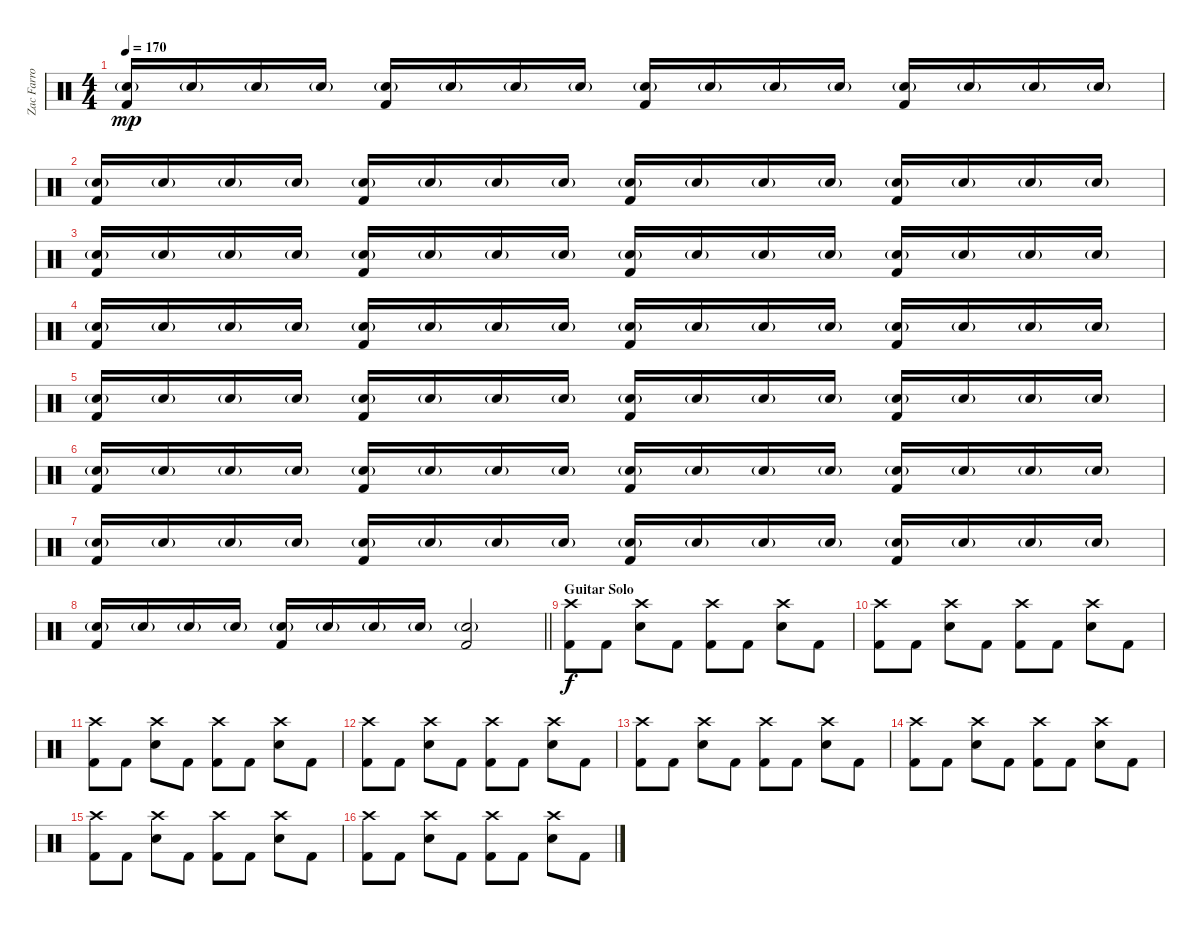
\track ("Zac Farro (Percussion)" "Zac Farro ") {instrument percussion}
\staff {score}
\articulation defaults
\ts (4 4)
\tempo 170
\clef neutral
\ks c
("Electric Snare (hit)"{g} "Kick (hit) 2").16{dy mp} "Electric Snare (hit)"{g}.16 "Electric Snare (hit)"{g}.16 "Electric Snare (hit)"{g}.16 ("Electric Snare (hit)"{g} "Kick (hit) 2").16 "Electric Snare (hit)"{g}.16 "Electric Snare (hit)"{g}.16 "Electric Snare (hit)"{g}.16 ("Electric Snare (hit)"{g} "Kick (hit) 2").16 "Electric Snare (hit)"{g}.16 "Electric Snare (hit)"{g}.16 "Electric Snare (hit)"{g}.16 ("Electric Snare (hit)"{g} "Kick (hit) 2").16 "Electric Snare (hit)"{g}.16 "Electric Snare (hit)"{g}.16 "Electric Snare (hit)"{g}.16 |
("Electric Snare (hit)"{g} "Kick (hit) 2").16 "Electric Snare (hit)"{g}.16 "Electric Snare (hit)"{g}.16 "Electric Snare (hit)"{g}.16 ("Electric Snare (hit)"{g} "Kick (hit) 2").16 "Electric Snare (hit)"{g}.16 "Electric Snare (hit)"{g}.16 "Electric Snare (hit)"{g}.16 ("Electric Snare (hit)"{g} "Kick (hit) 2").16 "Electric Snare (hit)"{g}.16 "Electric Snare (hit)"{g}.16 "Electric Snare (hit)"{g}.16 ("Electric Snare (hit)"{g} "Kick (hit) 2").16 "Electric Snare (hit)"{g}.16 "Electric Snare (hit)"{g}.16 "Electric Snare (hit)"{g}.16 |
("Electric Snare (hit)"{g} "Kick (hit) 2").16 "Electric Snare (hit)"{g}.16 "Electric Snare (hit)"{g}.16 "Electric Snare (hit)"{g}.16 ("Electric Snare (hit)"{g} "Kick (hit) 2").16 "Electric Snare (hit)"{g}.16 "Electric Snare (hit)"{g}.16 "Electric Snare (hit)"{g}.16 ("Electric Snare (hit)"{g} "Kick (hit) 2").16 "Electric Snare (hit)"{g}.16 "Electric Snare (hit)"{g}.16 "Electric Snare (hit)"{g}.16 ("Electric Snare (hit)"{g} "Kick (hit) 2").16 "Electric Snare (hit)"{g}.16 "Electric Snare (hit)"{g}.16 "Electric Snare (hit)"{g}.16 |
("Electric Snare (hit)"{g} "Kick (hit) 2").16 "Electric Snare (hit)"{g}.16 "Electric Snare (hit)"{g}.16 "Electric Snare (hit)"{g}.16 ("Electric Snare (hit)"{g} "Kick (hit) 2").16 "Electric Snare (hit)"{g}.16 "Electric Snare (hit)"{g}.16 "Electric Snare (hit)"{g}.16 ("Electric Snare (hit)"{g} "Kick (hit) 2").16 "Electric Snare (hit)"{g}.16 "Electric Snare (hit)"{g}.16 "Electric Snare (hit)"{g}.16 ("Electric Snare (hit)"{g} "Kick (hit) 2").16 "Electric Snare (hit)"{g}.16 "Electric Snare (hit)"{g}.16 "Electric Snare (hit)"{g}.16 |
("Electric Snare (hit)"{g} "Kick (hit) 2").16 "Electric Snare (hit)"{g}.16 "Electric Snare (hit)"{g}.16 "Electric Snare (hit)"{g}.16 ("Electric Snare (hit)"{g} "Kick (hit) 2").16 "Electric Snare (hit)"{g}.16 "Electric Snare (hit)"{g}.16 "Electric Snare (hit)"{g}.16 ("Electric Snare (hit)"{g} "Kick (hit) 2").16 "Electric Snare (hit)"{g}.16 "Electric Snare (hit)"{g}.16 "Electric Snare (hit)"{g}.16 ("Electric Snare (hit)"{g} "Kick (hit) 2").16 "Electric Snare (hit)"{g}.16 "Electric Snare (hit)"{g}.16 "Electric Snare (hit)"{g}.16 |
("Electric Snare (hit)"{g} "Kick (hit) 2").16 "Electric Snare (hit)"{g}.16 "Electric Snare (hit)"{g}.16 "Electric Snare (hit)"{g}.16 ("Electric Snare (hit)"{g} "Kick (hit) 2").16 "Electric Snare (hit)"{g}.16 "Electric Snare (hit)"{g}.16 "Electric Snare (hit)"{g}.16 ("Electric Snare (hit)"{g} "Kick (hit) 2").16 "Electric Snare (hit)"{g}.16 "Electric Snare (hit)"{g}.16 "Electric Snare (hit)"{g}.16 ("Electric Snare (hit)"{g} "Kick (hit) 2").16 "Electric Snare (hit)"{g}.16 "Electric Snare (hit)"{g}.16 "Electric Snare (hit)"{g}.16 |
("Electric Snare (hit)"{g} "Kick (hit) 2").16 "Electric Snare (hit)"{g}.16 "Electric Snare (hit)"{g}.16 "Electric Snare (hit)"{g}.16 ("Electric Snare (hit)"{g} "Kick (hit) 2").16 "Electric Snare (hit)"{g}.16 "Electric Snare (hit)"{g}.16 "Electric Snare (hit)"{g}.16 ("Electric Snare (hit)"{g} "Kick (hit) 2").16 "Electric Snare (hit)"{g}.16 "Electric Snare (hit)"{g}.16 "Electric Snare (hit)"{g}.16 ("Electric Snare (hit)"{g} "Kick (hit) 2").16 "Electric Snare (hit)"{g}.16 "Electric Snare (hit)"{g}.16 "Electric Snare (hit)"{g}.16 |
\barLineRight lightlight
("Electric Snare (hit)"{g} "Kick (hit) 2").16 "Electric Snare (hit)"{g}.16 "Electric Snare (hit)"{g}.16 "Electric Snare (hit)"{g}.16 ("Electric Snare (hit)"{g} "Kick (hit) 2").16 "Electric Snare (hit)"{g}.16 "Electric Snare (hit)"{g}.16 "Electric Snare (hit)"{g}.16 ("Electric Snare (hit)"{g} "Kick (hit) 2").2 |
\section ("" "Guitar Solo")
("Crash high (hit)" "Kick (hit) 2").8{dy f volume 10} "Kick (hit) 2".8 ("Crash high (hit)" "Electric Snare (hit)").8 "Kick (hit) 2".8 ("Crash high (hit)" "Kick (hit) 2").8 "Kick (hit) 2".8 ("Crash high (hit)" "Electric Snare (hit)").8 "Kick (hit) 2".8 |
("Crash high (hit)" "Kick (hit) 2").8 "Kick (hit) 2".8 ("Crash high (hit)" "Electric Snare (hit)").8 "Kick (hit) 2".8 ("Crash high (hit)" "Kick (hit) 2").8 "Kick (hit) 2".8 ("Crash high (hit)" "Electric Snare (hit)").8 "Kick (hit) 2".8 |
("Crash high (hit)" "Kick (hit) 2").8 "Kick (hit) 2".8 ("Crash high (hit)" "Electric Snare (hit)").8 "Kick (hit) 2".8 ("Crash high (hit)" "Kick (hit) 2").8 "Kick (hit) 2".8 ("Crash high (hit)" "Electric Snare (hit)").8 "Kick (hit) 2".8 |
("Crash high (hit)" "Kick (hit) 2").8 "Kick (hit) 2".8 ("Crash high (hit)" "Electric Snare (hit)").8 "Kick (hit) 2".8 ("Crash high (hit)" "Kick (hit) 2").8 "Kick (hit) 2".8 ("Crash high (hit)" "Electric Snare (hit)").8 "Kick (hit) 2".8 |
("Crash high (hit)" "Kick (hit) 2").8 "Kick (hit) 2".8 ("Crash high (hit)" "Electric Snare (hit)").8 "Kick (hit) 2".8 ("Crash high (hit)" "Kick (hit) 2").8 "Kick (hit) 2".8 ("Crash high (hit)" "Electric Snare (hit)").8 "Kick (hit) 2".8 |
("Crash high (hit)" "Kick (hit) 2").8 "Kick (hit) 2".8 ("Crash high (hit)" "Electric Snare (hit)").8 "Kick (hit) 2".8 ("Crash high (hit)" "Kick (hit) 2").8 "Kick (hit) 2".8 ("Crash high (hit)" "Electric Snare (hit)").8 "Kick (hit) 2".8 |
("Crash high (hit)" "Kick (hit) 2").8 "Kick (hit) 2".8 ("Crash high (hit)" "Electric Snare (hit)").8 "Kick (hit) 2".8 ("Crash high (hit)" "Kick (hit) 2").8 "Kick (hit) 2".8 ("Crash high (hit)" "Electric Snare (hit)").8 "Kick (hit) 2".8 |
("Crash high (hit)" "Kick (hit) 2").8 "Kick (hit) 2".8 ("Crash high (hit)" "Electric Snare (hit)").8 "Kick (hit) 2".8 ("Crash high (hit)" "Kick (hit) 2").8 "Kick (hit) 2".8 ("Crash high (hit)" "Electric Snare (hit)").8 "Kick (hit) 2".8
